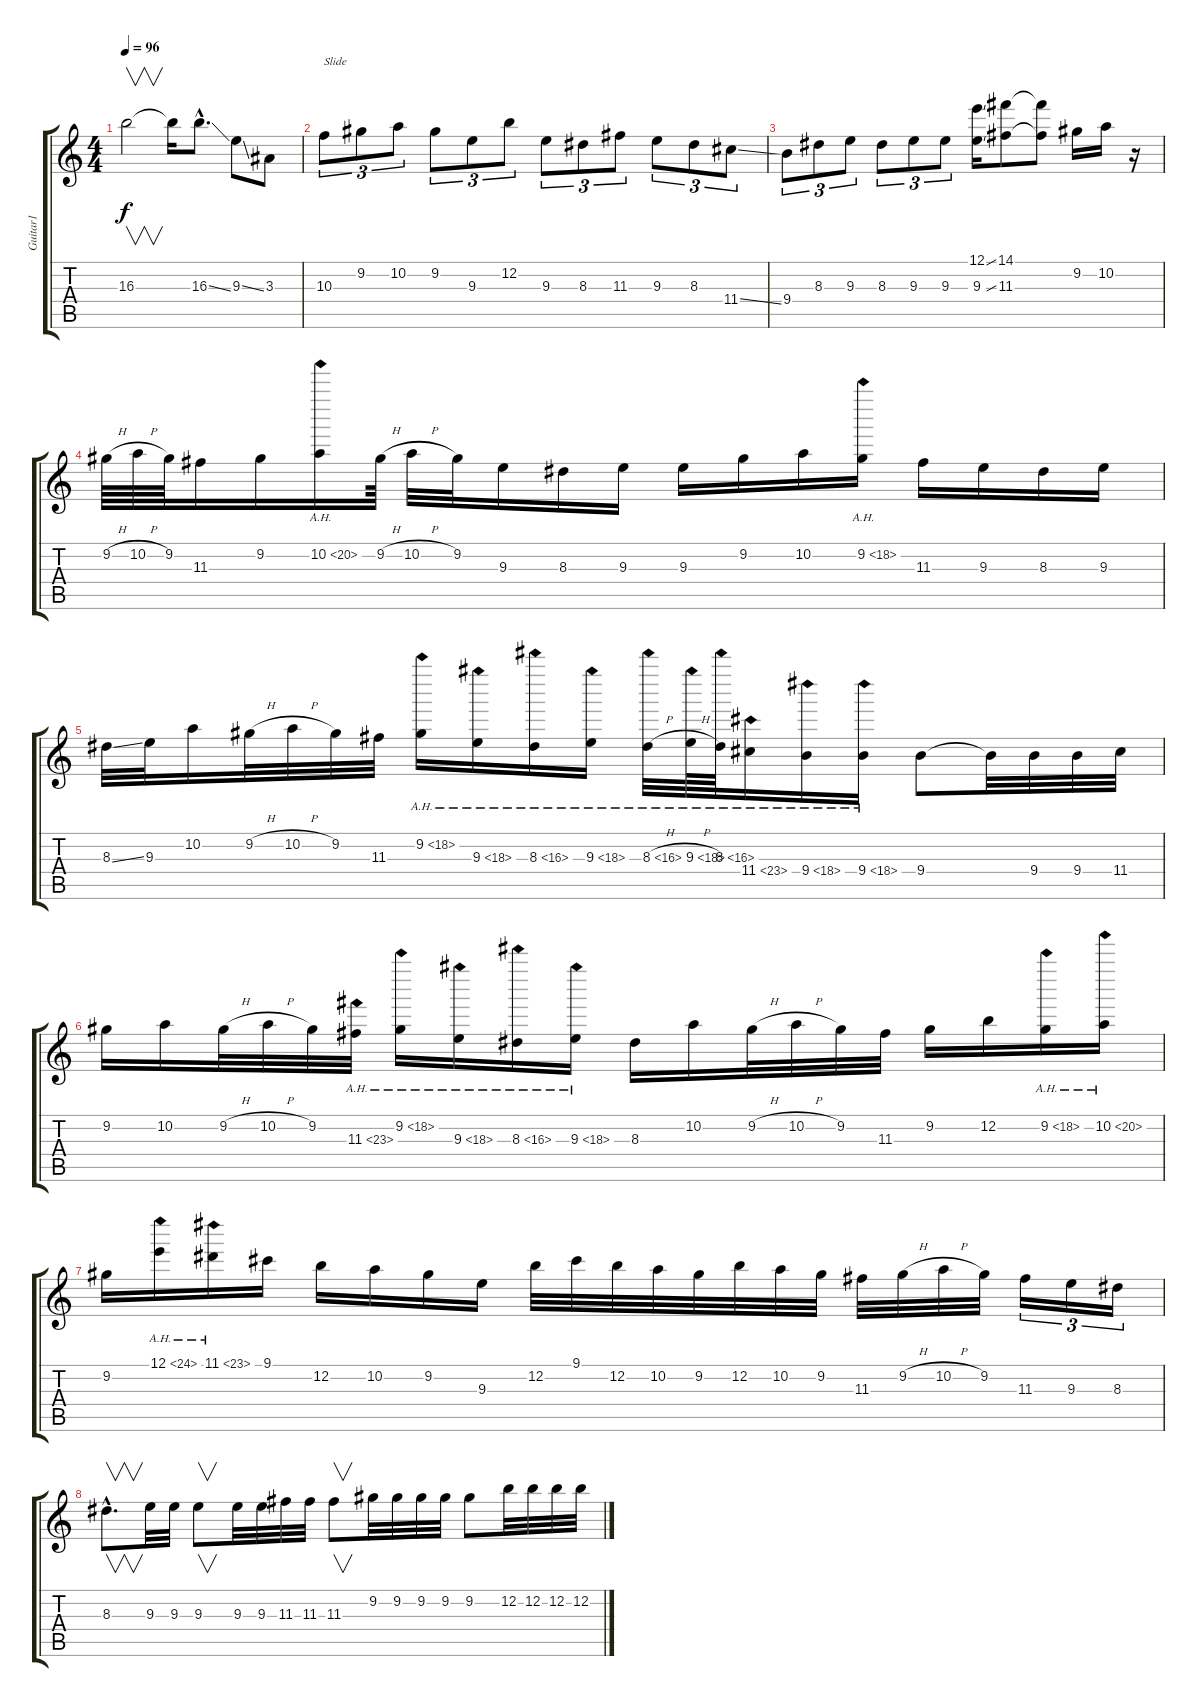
\track ("Guitar1" "Guitar1") {instrument overdrivenguitar}
\staff {score tabs}
\tuning (E4 B3 G3 D3 A2 E2) {hide}
\ts (4 4)
\tempo 96
\clef g2
\ks c
16.3.2{v dy f} 16.3{t}.16 16.3{ss hac}.8{d} 9.3{ss}.8 3.3.8 |
10.3.8{tu (3 2) txt "Slide"} 9.2.8{tu (3 2)} 10.2.8{tu (3 2)} 9.2.8{tu (3 2)} 9.3.8{tu (3 2)} 12.2.8{tu (3 2)} 9.3.8{tu (3 2)} 8.3.8{tu (3 2)} 11.3.8{tu (3 2)} 9.3.8{tu (3 2)} 8.3.8{tu (3 2)} 11.4{ss}.8{tu (3 2)} |
9.4.8{tu (3 2)} 8.3.8{tu (3 2)} 9.3.8{tu (3 2)} 8.3.8{tu (3 2)} 9.3.8{tu (3 2)} 9.3.8{tu (3 2)} (12.1{ss} 9.3{ss}).16 (14.1 11.3).8 (14.1{t} 11.3{t}).8 9.2.16 10.2.16 r.16 |
9.2{h}.64 10.2{h}.64 9.2.64 11.3.16 9.2.16 10.2{ah 10}.16 9.2{h}.64 10.2{h}.32 9.2.32 9.3.16 8.3.16 9.3.16 9.3.16 9.2.16 10.2.16 9.2{ah 9}.16 11.3.16 9.3.16 8.3.16 9.3.16 |
8.3{ss}.32 9.3.32 10.2.16 9.2{h}.32 10.2{h}.32 9.2.32 11.3.32 9.2{ah 9}.16 9.3{ah 9}.16 8.3{ah 8}.16 9.3{ah 9}.16 8.3{ah 8 h}.32 9.3{ah 9 h}.64 8.3{ah 8}.64 11.4{ah 12}.16 9.4{ah 9}.16 9.4{ah 9}.16 9.4.8 9.4{t}.32 9.4.32 9.4.32 11.4.32 |
9.2.16 10.2.16 9.2{h}.32 10.2{h}.32 9.2.32 11.3{ah 12}.32 9.2{ah 9}.16 9.3{ah 9}.16 8.3{ah 8}.16 9.3{ah 9}.16 8.3.16 10.2.16 9.2{h}.32 10.2{h}.32 9.2.32 11.3.32 9.2.16 12.2.16 9.2{ah 9}.16 10.2{ah 10}.16 |
9.2.16 12.1{ah 12}.16 11.1{ah 12}.16 9.1.16 12.2.16 10.2.16 9.2.16 9.3.16 12.2.32 9.1.32 12.2.32 10.2.32 9.2.32 12.2.32 10.2.32 9.2.32 11.3.32 9.2{h}.32 10.2{h}.32 9.2.32 11.3.16{tu (3 2)} 9.3.16{tu (3 2)} 8.3.16{tu (3 2)} |
8.3{hac}.8{v d} 9.3.32 9.3.32 9.3.8{v} 9.3.32 9.3.32 11.3.32 11.3.32 11.3.8{v} 9.2.32 9.2.32 9.2.32 9.2.32 9.2.8 12.2.32 12.2.32 12.2.32 12.2.32
